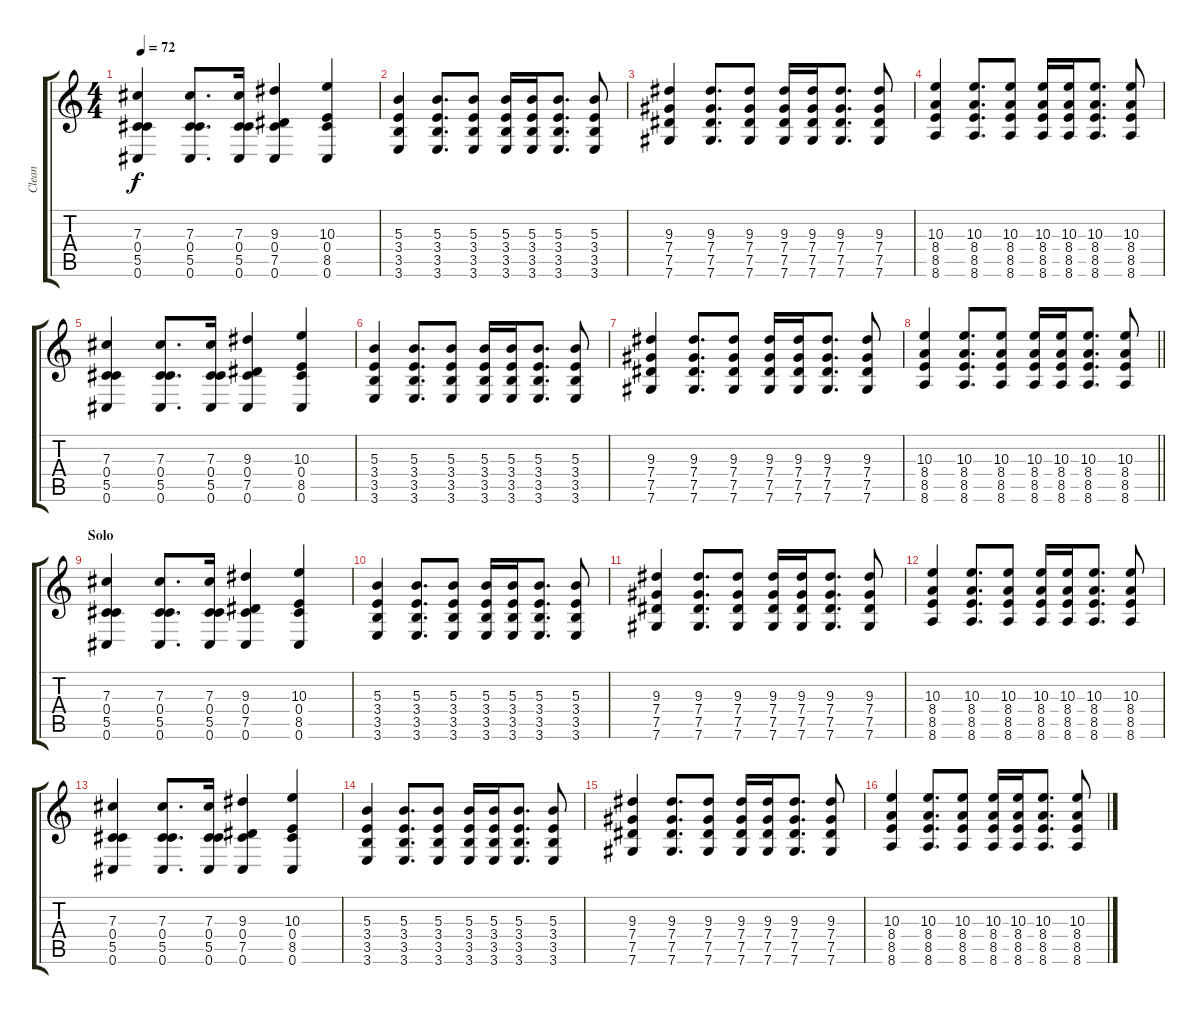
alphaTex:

\track ("Clean" "Clean") {instrument electricguitarclean}
\staff {score tabs}
\tuning (Eb4 Bb3 Gb3 Db3 Ab2 Db2) {hide}
\ts (4 4)
\tempo 72
\clef g2
\ks c
(7.3 0.4 5.5 0.6).4{dy f} (7.3 0.4 5.5 0.6).8{d} (7.3 0.4 5.5 0.6).16 (9.3 0.4 7.5 0.6).4 (10.3 0.4 8.5 0.6).4 |
(5.3 3.4 3.5 3.6).4 (5.3 3.4 3.5 3.6).8{d} (5.3 3.4 3.5 3.6).8 (5.3 3.4 3.5 3.6).16 (5.3 3.4 3.5 3.6).16 (5.3 3.4 3.5 3.6).8{d} (5.3 3.4 3.5 3.6).8 |
(9.3 7.4 7.5 7.6).4 (9.3 7.4 7.5 7.6).8{d} (9.3 7.4 7.5 7.6).8 (9.3 7.4 7.5 7.6).16 (9.3 7.4 7.5 7.6).16 (9.3 7.4 7.5 7.6).8{d} (9.3 7.4 7.5 7.6).8 |
(10.3 8.4 8.5 8.6).4 (10.3 8.4 8.5 8.6).8{d} (10.3 8.4 8.5 8.6).8 (10.3 8.4 8.5 8.6).16 (10.3 8.4 8.5 8.6).16 (10.3 8.4 8.5 8.6).8{d} (10.3 8.4 8.5 8.6).8 |
(7.3 0.4 5.5 0.6).4 (7.3 0.4 5.5 0.6).8{d} (7.3 0.4 5.5 0.6).16 (9.3 0.4 7.5 0.6).4 (10.3 0.4 8.5 0.6).4 |
(5.3 3.4 3.5 3.6).4 (5.3 3.4 3.5 3.6).8{d} (5.3 3.4 3.5 3.6).8 (5.3 3.4 3.5 3.6).16 (5.3 3.4 3.5 3.6).16 (5.3 3.4 3.5 3.6).8{d} (5.3 3.4 3.5 3.6).8 |
(9.3 7.4 7.5 7.6).4 (9.3 7.4 7.5 7.6).8{d} (9.3 7.4 7.5 7.6).8 (9.3 7.4 7.5 7.6).16 (9.3 7.4 7.5 7.6).16 (9.3 7.4 7.5 7.6).8{d} (9.3 7.4 7.5 7.6).8 |
\barLineRight lightlight
(10.3 8.4 8.5 8.6).4 (10.3 8.4 8.5 8.6).8{d} (10.3 8.4 8.5 8.6).8 (10.3 8.4 8.5 8.6).16 (10.3 8.4 8.5 8.6).16 (10.3 8.4 8.5 8.6).8{d} (10.3 8.4 8.5 8.6).8 |
\section ("" "Solo")
(7.3 0.4 5.5 0.6).4 (7.3 0.4 5.5 0.6).8{d} (7.3 0.4 5.5 0.6).16 (9.3 0.4 7.5 0.6).4 (10.3 0.4 8.5 0.6).4 |
(5.3 3.4 3.5 3.6).4 (5.3 3.4 3.5 3.6).8{d} (5.3 3.4 3.5 3.6).8 (5.3 3.4 3.5 3.6).16 (5.3 3.4 3.5 3.6).16 (5.3 3.4 3.5 3.6).8{d} (5.3 3.4 3.5 3.6).8 |
(9.3 7.4 7.5 7.6).4 (9.3 7.4 7.5 7.6).8{d} (9.3 7.4 7.5 7.6).8 (9.3 7.4 7.5 7.6).16 (9.3 7.4 7.5 7.6).16 (9.3 7.4 7.5 7.6).8{d} (9.3 7.4 7.5 7.6).8 |
(10.3 8.4 8.5 8.6).4 (10.3 8.4 8.5 8.6).8{d} (10.3 8.4 8.5 8.6).8 (10.3 8.4 8.5 8.6).16 (10.3 8.4 8.5 8.6).16 (10.3 8.4 8.5 8.6).8{d} (10.3 8.4 8.5 8.6).8 |
(7.3 0.4 5.5 0.6).4 (7.3 0.4 5.5 0.6).8{d} (7.3 0.4 5.5 0.6).16 (9.3 0.4 7.5 0.6).4 (10.3 0.4 8.5 0.6).4 |
(5.3 3.4 3.5 3.6).4 (5.3 3.4 3.5 3.6).8{d} (5.3 3.4 3.5 3.6).8 (5.3 3.4 3.5 3.6).16 (5.3 3.4 3.5 3.6).16 (5.3 3.4 3.5 3.6).8{d} (5.3 3.4 3.5 3.6).8 |
(9.3 7.4 7.5 7.6).4 (9.3 7.4 7.5 7.6).8{d} (9.3 7.4 7.5 7.6).8 (9.3 7.4 7.5 7.6).16 (9.3 7.4 7.5 7.6).16 (9.3 7.4 7.5 7.6).8{d} (9.3 7.4 7.5 7.6).8 |
(10.3 8.4 8.5 8.6).4 (10.3 8.4 8.5 8.6).8{d} (10.3 8.4 8.5 8.6).8 (10.3 8.4 8.5 8.6).16 (10.3 8.4 8.5 8.6).16 (10.3 8.4 8.5 8.6).8{d} (10.3 8.4 8.5 8.6).8
